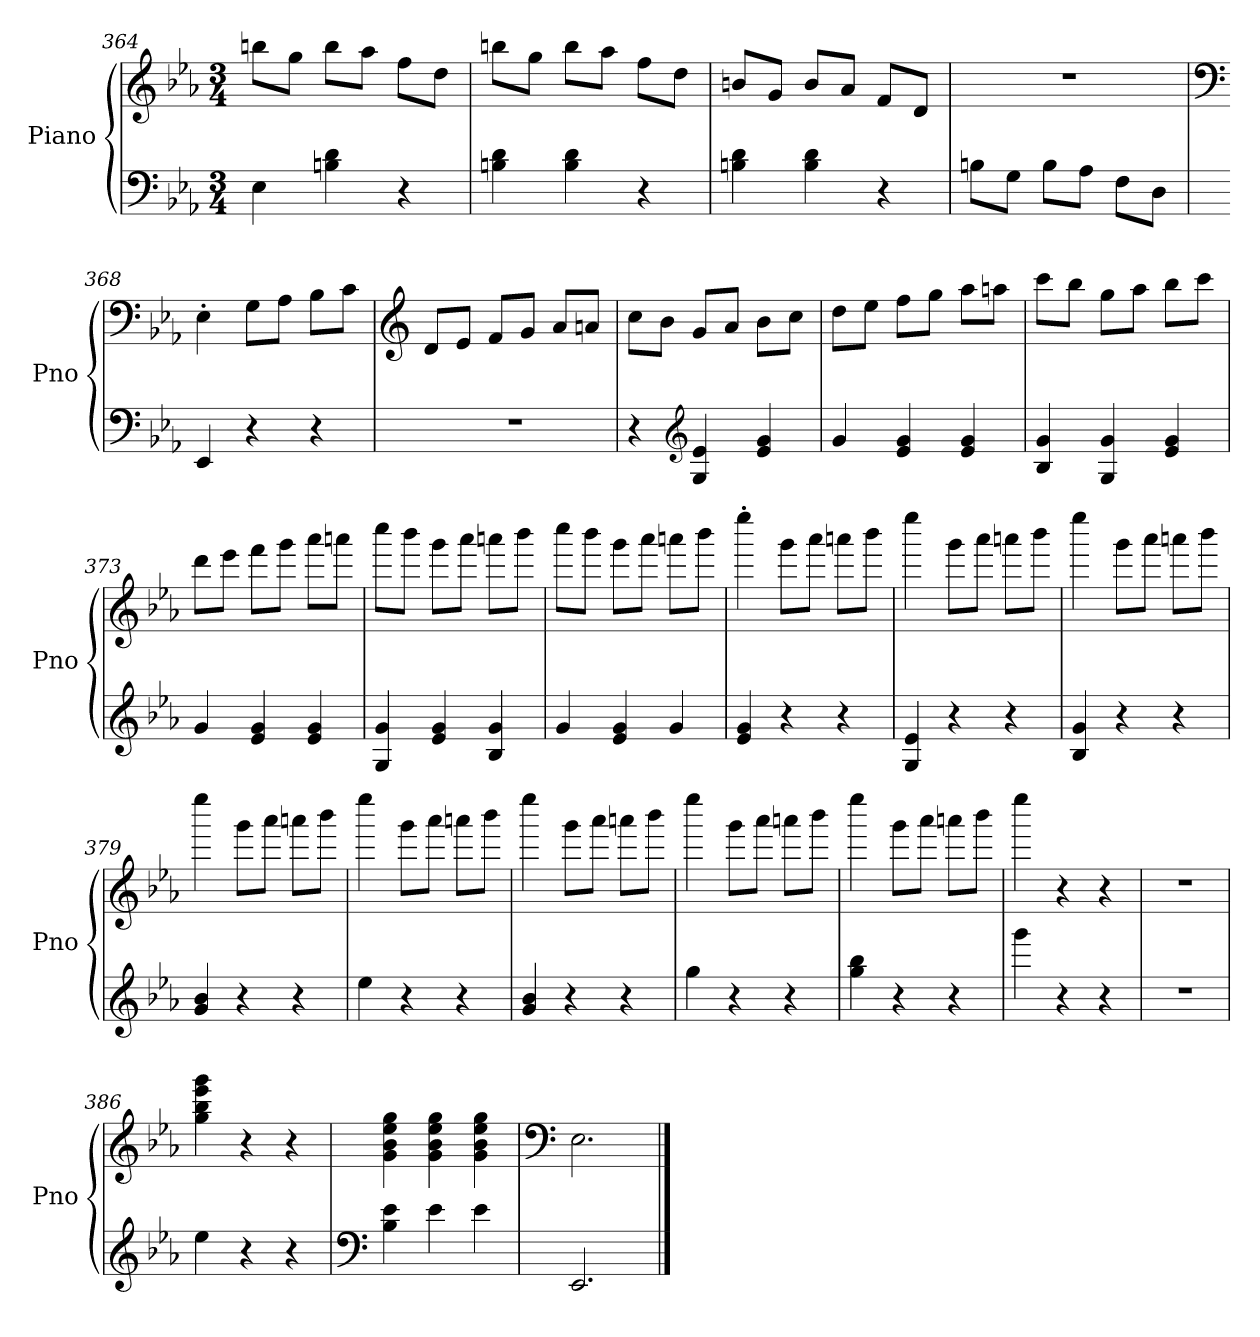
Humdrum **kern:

**kern	**kern
*part1	*part1
*staff2	*staff1
*I"Piano	*
*I'Pno	*
*clefF4	*clefG2
*k[b-e-a-]	*k[b-e-a-]
*M3/4	*M3/4
*MM185	*MM185
=364	=364
4E-\	8bbn\L
.	8gg\J
4Bn\ 4d\	8bb\L
.	8aa-\J
4r	8ff\L
.	8dd\J
=365	=365
4Bn\ 4d\	8bbn\L
.	8gg\J
4B\ 4d\	8bb\L
.	8aa-\J
4r	8ff\L
.	8dd\J
=366	=366
4Bn\ 4d\	8bn/L
.	8g/J
4B\ 4d\	8b/L
.	8a-/J
4r	8f/L
.	8d/J
=367	=367
8Bn\L	2.r
8G\J	.
8B\L	.
8A-\J	.
8F\L	.
8D\J	.
=368	=368
*	*clefF4
4EE-/	4E-'\
4r	8G\L
.	8A-\J
4r	8B-\L
.	8c\J
=369	=369
*	*clefG2
2.r	8d/L
.	8e-/J
.	8f/L
.	8g/J
.	8a-/L
.	8an/J
=370	=370
4r	8cc\L
.	8b-\J
*clefG2	*
4G/ 4e-/	8g/L
.	8a-/J
4e-/ 4g/	8b-\L
.	8cc\J
=371	=371
4g/	8dd\L
.	8ee-\J
4e-/ 4g/	8ff\L
.	8gg\J
4e-/ 4g/	8aa-\L
.	8aan\J
=372	=372
4B-/ 4g/	8ccc\L
.	8bb-\J
4G/ 4g/	8gg\L
.	8aa-\J
4e-/ 4g/	8bb-\L
.	8ccc\J
=373	=373
4g/	8ddd\L
.	8eee-\J
4e-/ 4g/	8fff\L
.	8ggg\J
4e-/ 4g/	8aaa-\L
.	8aaan\J
=374	=374
4G/ 4g/	8cccc\L
.	8bbb-\J
4e-/ 4g/	8ggg\L
.	8aaa-\J
4B-/ 4g/	8aaan\L
.	8bbb-\J
=375	=375
4g/	8cccc\L
.	8bbb-\J
4e-/ 4g/	8ggg\L
.	8aaa-\J
4g/	8aaan\L
.	8bbb-\J
=376	=376
*	*MM184
4e-/ 4g/	4eeee-'\
4r	8ggg\L
.	8aaa-\J
4r	8aaan\L
.	8bbb-\J
=377	=377
4G/ 4e-/	4eeee-\
4r	8ggg\L
.	8aaa-\J
4r	8aaan\L
.	8bbb-\J
=378	=378
4B-/ 4g/	4eeee-\
4r	8ggg\L
.	8aaa-\J
4r	8aaan\L
.	8bbb-\J
=379	=379
4g/ 4b-/	4eeee-\
4r	8ggg\L
.	8aaa-\J
4r	8aaan\L
.	8bbb-\J
=380	=380
4ee-\	4eeee-\
4r	8ggg\L
.	8aaa-\J
4r	8aaan\L
.	8bbb-\J
=381	=381
4g/ 4b-/	4eeee-\
4r	8ggg\L
.	8aaa-\J
4r	8aaan\L
.	8bbb-\J
=382	=382
4gg\	4eeee-\
4r	8ggg\L
.	8aaa-\J
4r	8aaan\L
.	8bbb-\J
=383	=383
4gg\ 4bb-\	4eeee-\
4r	8ggg\L
.	8aaa-\J
4r	8aaan\L
.	8bbb-\J
=384	=384
4ggg\	4eeee-\
4r	4r
4r	4r
=385	=385
2.r	2.r
=386	=386
*	*MM170
4ee-\	4gg\ 4bb-\ 4eee-\ 4ggg\
4r	4r
4r	4r
=387	=387
*clefF4	*
4B-\ 4e-\	4g\ 4b-\ 4ee-\ 4gg\
4e-\	4g\ 4b-\ 4ee-\ 4gg\
4e-\	4g\ 4b-\ 4ee-\ 4gg\
=388	=388
*	*clefF4
*	*MM160
2.EE-/	2.E-\
==	==
*-	*-
